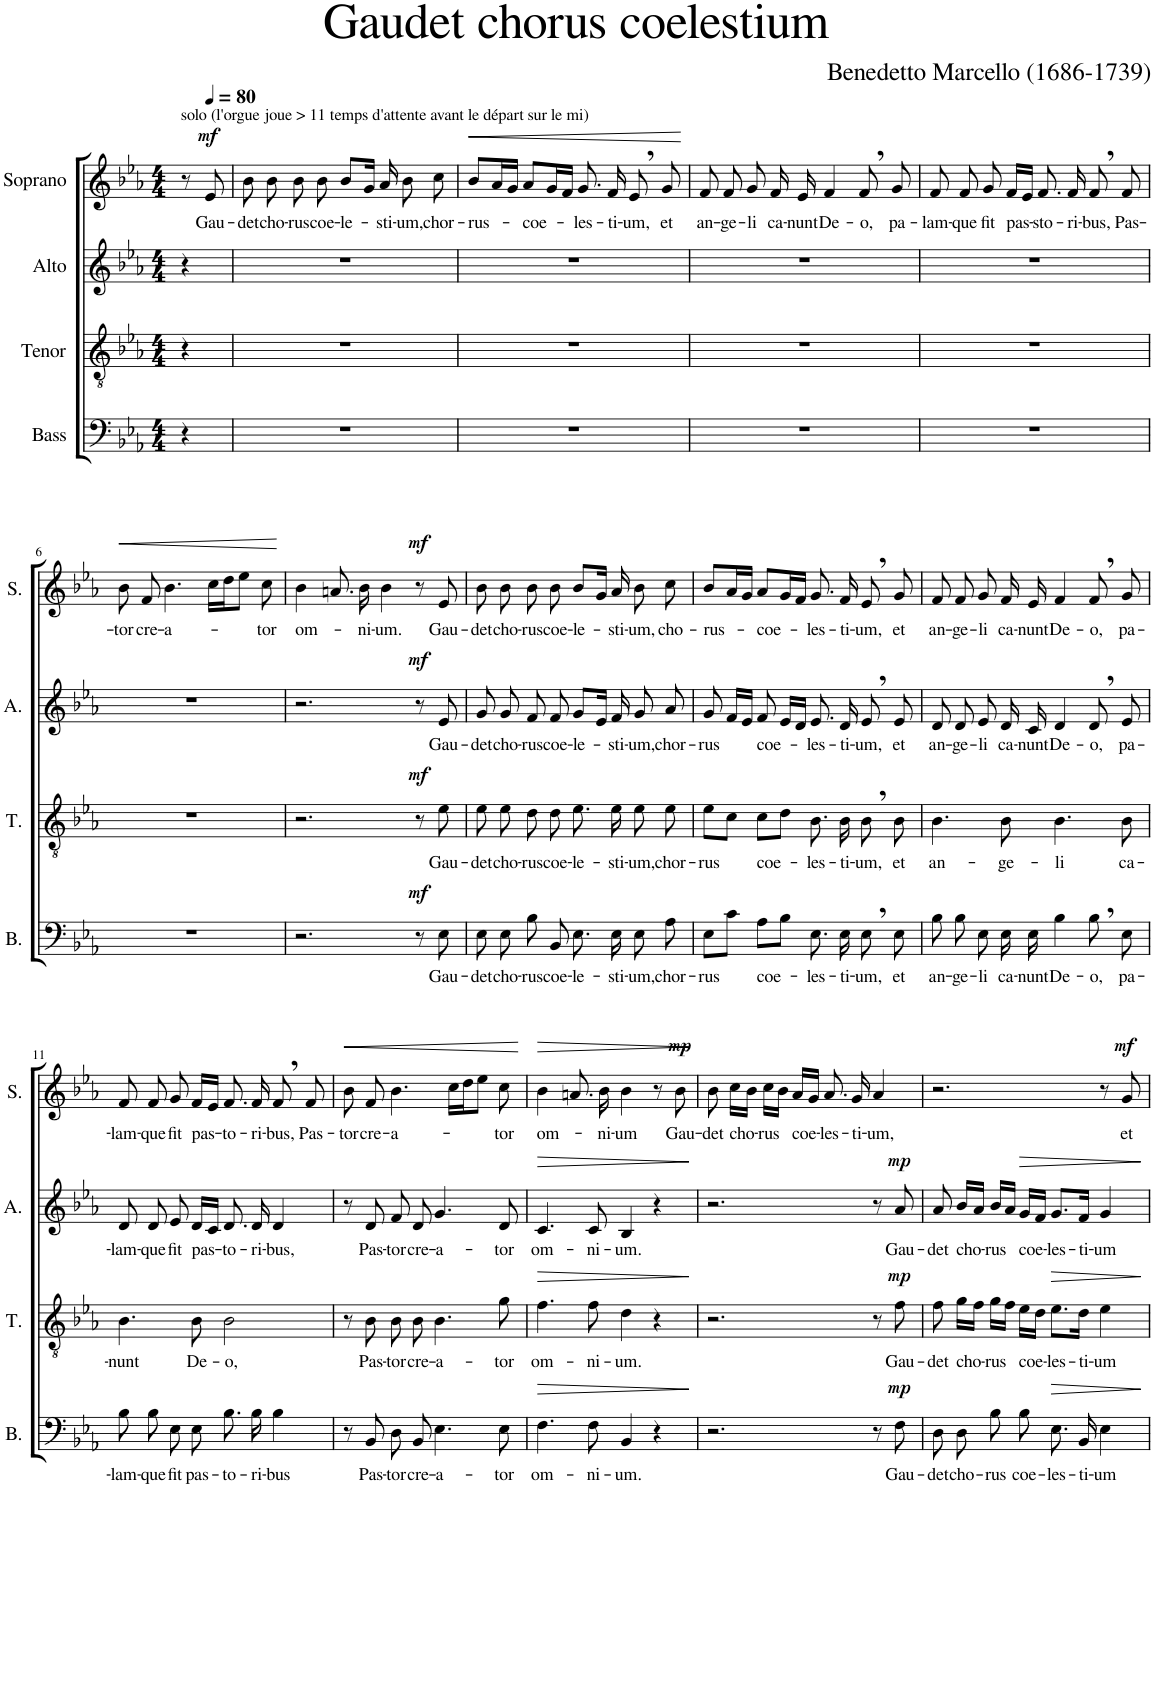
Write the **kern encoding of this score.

**kern	**text	**dynam	**kern	**text	**dynam	**kern	**text	**dynam	**kern	**text	**dynam
*part4	*part4	*part4	*part3	*part3	*part3	*part2	*part2	*part2	*part1	*part1	*part1
*staff4	*staff4	*staff4	*staff3	*staff3	*staff3	*staff2	*staff2	*staff2	*staff1	*staff1	*staff1
*I"Bass	*	*	*I"Tenor	*	*	*I"Alto	*	*	*I"Soprano	*	*
*I'B.	*	*	*I'T.	*	*	*I'A.	*	*	*I'S.	*	*
*clefF4	*	*	*clefGv2	*	*	*clefG2	*	*	*clefG2	*	*
*k[b-e-a-]	*	*	*k[b-e-a-]	*	*	*k[b-e-a-]	*	*	*k[b-e-a-]	*	*
*M4/4	*	*	*M4/4	*	*	*M4/4	*	*	*M4/4	*	*
=1	=1	=1	=1	=1	=1	=1	=1	=1	=1	=1	=1
!	!	!	!	!	!	!	!	!	!LO:TX:a:t=solo (l'orgue joue > 11 temps d'attente avant le départ sur le mi)	!	!
4r	.	.	4r	.	.	4r	.	.	8r	.	.
*	*	*	*	*	*	*	*	*	*MM80	*	*
!	!	!	!	!	!	!	!	!	!	!LO:LY:b	!LO:DY:a
.	.	.	.	.	.	.	.	.	8e-/	Gau-	mf
=2	=2	=2	=2	=2	=2	=2	=2	=2	=2	=2	=2
!	!	!	!	!	!	!	!	!	!	!LO:LY:b	!
1r	.	.	1r	.	.	1r	.	.	8b-\	-det	.
!	!	!	!	!	!	!	!	!	!	!LO:LY:b	!
.	.	.	.	.	.	.	.	.	8b-\	cho-	.
!	!	!	!	!	!	!	!	!	!	!LO:LY:b	!
.	.	.	.	.	.	.	.	.	8b-\	-rus	.
!	!	!	!	!	!	!	!	!	!	!LO:LY:b	!
.	.	.	.	.	.	.	.	.	8b-\	coe-	.
!	!	!	!	!	!	!	!	!	!	!LO:LY:b	!
.	.	.	.	.	.	.	.	.	8b-/L	-le-	.
.	.	.	.	.	.	.	.	.	16g/Jk	.	.
!	!	!	!	!	!	!	!	!	!	!LO:LY:b	!
.	.	.	.	.	.	.	.	.	16a-/	-sti-	.
!	!	!	!	!	!	!	!	!	!	!LO:LY:b	!
.	.	.	.	.	.	.	.	.	8b-\	-um,	.
!	!	!	!	!	!	!	!	!	!	!LO:LY:b	!
.	.	.	.	.	.	.	.	.	8cc\	chor-	.
=3	=3	=3	=3	=3	=3	=3	=3	=3	=3	=3	=3
!	!	!	!	!	!	!	!	!	!	!LO:LY:b	!LO:HP:b
1r	.	.	1r	.	.	1r	.	.	8b-/L	-rus-	<
.	.	.	.	.	.	.	.	.	16a-/L	.	.
.	.	.	.	.	.	.	.	.	16g/JJ	.	.
!	!	!	!	!	!	!	!	!	!	!LO:LY:b	!
.	.	.	.	.	.	.	.	.	8a-/L	-coe-	.
.	.	.	.	.	.	.	.	.	16g/L	.	.
.	.	.	.	.	.	.	.	.	16f/JJ	.	.
!	!	!	!	!	!	!	!	!	!	!LO:LY:b	!
.	.	.	.	.	.	.	.	.	8.g/	-les-	.
!	!	!	!	!	!	!	!	!	!	!LO:LY:b	!
.	.	.	.	.	.	.	.	.	16f/	-ti-	.
!	!	!	!	!	!	!	!	!	!	!LO:LY:b	!
.	.	.	.	.	.	.	.	.	8e-,/	-um,	.
!	!	!	!	!	!	!	!	!	!	!LO:LY:b	!
.	.	.	.	.	.	.	.	.	8g/	et	.
.	.	.	.	.	.	.	.	.	.	.	[
=4	=4	=4	=4	=4	=4	=4	=4	=4	=4	=4	=4
!	!	!	!	!	!	!	!	!	!	!LO:LY:b	!
1r	.	.	1r	.	.	1r	.	.	8f/	an-	.
!	!	!	!	!	!	!	!	!	!	!LO:LY:b	!
.	.	.	.	.	.	.	.	.	8f/	-ge-	.
!	!	!	!	!	!	!	!	!	!	!LO:LY:b	!
.	.	.	.	.	.	.	.	.	8g/	-li	.
!	!	!	!	!	!	!	!	!	!	!LO:LY:b	!
.	.	.	.	.	.	.	.	.	16f/	ca-	.
!	!	!	!	!	!	!	!	!	!	!LO:LY:b	!
.	.	.	.	.	.	.	.	.	16e-/	-nunt	.
!	!	!	!	!	!	!	!	!	!	!LO:LY:b	!
.	.	.	.	.	.	.	.	.	4f/	De-	.
!	!	!	!	!	!	!	!	!	!	!LO:LY:b	!
.	.	.	.	.	.	.	.	.	8f,/	-o,	.
!	!	!	!	!	!	!	!	!	!	!LO:LY:b	!
.	.	.	.	.	.	.	.	.	8g/	pa-	.
=5	=5	=5	=5	=5	=5	=5	=5	=5	=5	=5	=5
!	!	!	!	!	!	!	!	!	!	!LO:LY:b	!
1r	.	.	1r	.	.	1r	.	.	8f/	-lam-	.
!	!	!	!	!	!	!	!	!	!	!LO:LY:b	!
.	.	.	.	.	.	.	.	.	8f/	-que	.
!	!	!	!	!	!	!	!	!	!	!LO:LY:b	!
.	.	.	.	.	.	.	.	.	8g/	fit	.
!	!	!	!	!	!	!	!	!	!	!LO:LY:b	!
.	.	.	.	.	.	.	.	.	16f/LL	pas-	.
.	.	.	.	.	.	.	.	.	16e-/JJ	.	.
!	!	!	!	!	!	!	!	!	!	!LO:LY:b	!
.	.	.	.	.	.	.	.	.	8.f/	-sto-	.
!	!	!	!	!	!	!	!	!	!	!LO:LY:b	!
.	.	.	.	.	.	.	.	.	16f/	-ri-	.
!	!	!	!	!	!	!	!	!	!	!LO:LY:b	!
.	.	.	.	.	.	.	.	.	8f,/	-bus,	.
!	!	!	!	!	!	!	!	!	!	!LO:LY:b	!
.	.	.	.	.	.	.	.	.	8f/	Pas-	.
!!LO:LB:g=z
=6	=6	=6	=6	=6	=6	=6	=6	=6	=6	=6	=6
!	!	!	!	!	!	!	!	!	!	!LO:LY:b	!LO:HP:b
1r	.	.	1r	.	.	1r	.	.	8b-\	-tor	<
!	!	!	!	!	!	!	!	!	!	!LO:LY:b	!
.	.	.	.	.	.	.	.	.	8f/	cre-	.
!	!	!	!	!	!	!	!	!	!	!LO:LY:b	!
.	.	.	.	.	.	.	.	.	4.b-\	-a-	.
.	.	.	.	.	.	.	.	.	16cc\LL	.	.
.	.	.	.	.	.	.	.	.	16dd\J	.	.
.	.	.	.	.	.	.	.	.	8ee-\J	.	.
!	!	!	!	!	!	!	!	!	!	!LO:LY:b	!
.	.	.	.	.	.	.	.	.	8cc\	-tor	.
.	.	.	.	.	.	.	.	.	.	.	[
=7	=7	=7	=7	=7	=7	=7	=7	=7	=7	=7	=7
!	!	!	!	!	!	!	!	!	!	!LO:LY:b	!
2.r	.	.	2.r	.	.	2.r	.	.	4b-\	om-	.
.	.	.	.	.	.	.	.	.	8.an/	.	.
!	!	!	!	!	!	!	!	!	!	!LO:LY:b	!
.	.	.	.	.	.	.	.	.	16b-\	-ni-	.
!	!	!	!	!	!	!	!	!	!	!LO:LY:b	!
.	.	.	.	.	.	.	.	.	4b-\	-um.	.
!	!	!LO:DY:a	!	!	!LO:DY:a	!	!	!LO:DY:a	!	!	!LO:DY:a
8r	.	mf	8r	.	mf	8r	.	mf	8r	.	mf
!	!LO:LY:b	!	!	!LO:LY:b	!	!	!LO:LY:b	!	!	!LO:LY:b	!
8E-\	Gau-	.	8e-\	Gau-	.	8e-/	Gau-	.	8e-/	Gau-	.
=8	=8	=8	=8	=8	=8	=8	=8	=8	=8	=8	=8
!	!LO:LY:b	!	!	!LO:LY:b	!	!	!LO:LY:b	!	!	!LO:LY:b	!
8E-\	-det	.	8e-\	-det	.	8g/	-det	.	8b-\	-det	.
!	!LO:LY:b	!	!	!LO:LY:b	!	!	!LO:LY:b	!	!	!LO:LY:b	!
8E-\	cho-	.	8e-\	cho-	.	8g/	cho-	.	8b-\	cho-	.
!	!LO:LY:b	!	!	!LO:LY:b	!	!	!LO:LY:b	!	!	!LO:LY:b	!
8B-\	-rus	.	8d\	-rus	.	8f/	-rus	.	8b-\	-rus	.
!	!LO:LY:b	!	!	!LO:LY:b	!	!	!LO:LY:b	!	!	!LO:LY:b	!
8BB-/	coe-	.	8d\	coe-	.	8f/	coe-	.	8b-\	coe-	.
!	!LO:LY:b	!	!	!LO:LY:b	!	!	!LO:LY:b	!	!	!LO:LY:b	!
8.E-\	-le-	.	8.e-\	-le-	.	8g/L	-le-	.	8b-/L	-le-	.
.	.	.	.	.	.	16e-/Jk	.	.	16g/Jk	.	.
!	!LO:LY:b	!	!	!LO:LY:b	!	!	!LO:LY:b	!	!	!LO:LY:b	!
16E-\	-sti-	.	16e-\	-sti-	.	16f/	-sti-	.	16a-/	-sti-	.
!	!LO:LY:b	!	!	!LO:LY:b	!	!	!LO:LY:b	!	!	!LO:LY:b	!
8E-\	-um,	.	8e-\	-um,	.	8g/	-um,	.	8b-\	-um,	.
!	!LO:LY:b	!	!	!LO:LY:b	!	!	!LO:LY:b	!	!	!LO:LY:b	!
8A-\	chor-	.	8e-\	chor-	.	8a-/	chor-	.	8cc\	cho-	.
=9	=9	=9	=9	=9	=9	=9	=9	=9	=9	=9	=9
!	!LO:LY:b	!	!	!LO:LY:b	!	!	!LO:LY:b	!	!	!LO:LY:b	!
8E-\L	-rus	.	8e-\L	-rus	.	8g/	-rus	.	8b-/L	-rus-	.
8c\J	.	.	8c\J	.	.	16f/LL	.	.	16a-/L	.	.
.	.	.	.	.	.	16e-/JJ	.	.	16g/JJ	.	.
!	!LO:LY:b	!	!	!LO:LY:b	!	!	!LO:LY:b	!	!	!LO:LY:b	!
8A-\L	coe-	.	8c\L	coe-	.	8f/	coe-	.	8a-/L	-coe-	.
8B-\J	.	.	8d\J	.	.	16e-/LL	.	.	16g/L	.	.
.	.	.	.	.	.	16d/JJ	.	.	16f/JJ	.	.
!	!LO:LY:b	!	!	!LO:LY:b	!	!	!LO:LY:b	!	!	!LO:LY:b	!
8.E-\	-les-	.	8.B-\	-les-	.	8.e-/	-les-	.	8.g/	-les-	.
!	!LO:LY:b	!	!	!LO:LY:b	!	!	!LO:LY:b	!	!	!LO:LY:b	!
16E-\	-ti-	.	16B-\	-ti-	.	16d/	-ti-	.	16f/	-ti-	.
!	!LO:LY:b	!	!	!LO:LY:b	!	!	!LO:LY:b	!	!	!LO:LY:b	!
8E-,\	-um,	.	8B-,\	-um,	.	8e-,/	-um,	.	8e-,/	-um,	.
!	!LO:LY:b	!	!	!LO:LY:b	!	!	!LO:LY:b	!	!	!LO:LY:b	!
8E-\	et	.	8B-\	et	.	8e-/	et	.	8g/	et	.
=10	=10	=10	=10	=10	=10	=10	=10	=10	=10	=10	=10
!	!LO:LY:b	!	!	!LO:LY:b	!	!	!LO:LY:b	!	!	!LO:LY:b	!
8B-\	an-	.	4.B-\	an-	.	8d/	an-	.	8f/	an-	.
!	!LO:LY:b	!	!	!	!	!	!LO:LY:b	!	!	!LO:LY:b	!
8B-\	-ge-	.	.	.	.	8d/	-ge-	.	8f/	-ge-	.
!	!LO:LY:b	!	!	!	!	!	!LO:LY:b	!	!	!LO:LY:b	!
8E-\	-li	.	.	.	.	8e-/	-li	.	8g/	-li	.
!	!LO:LY:b	!	!	!LO:LY:b	!	!	!LO:LY:b	!	!	!LO:LY:b	!
16E-\	ca-	.	8B-\	-ge-	.	16d/	ca-	.	16f/	ca-	.
!	!LO:LY:b	!	!	!	!	!	!LO:LY:b	!	!	!LO:LY:b	!
16E-\	-nunt	.	.	.	.	16c/	-nunt	.	16e-/	-nunt	.
!	!LO:LY:b	!	!	!LO:LY:b	!	!	!LO:LY:b	!	!	!LO:LY:b	!
4B-\	De-	.	4.B-\	-li	.	4d/	De-	.	4f/	De-	.
!	!LO:LY:b	!	!	!	!	!	!LO:LY:b	!	!	!LO:LY:b	!
8B-,\	-o,	.	.	.	.	8d,/	-o,	.	8f,/	-o,	.
!	!LO:LY:b	!	!	!LO:LY:b	!	!	!LO:LY:b	!	!	!LO:LY:b	!
8E-\	pa-	.	8B-\	ca-	.	8e-/	pa-	.	8g/	pa-	.
!!LO:LB:g=z
=11	=11	=11	=11	=11	=11	=11	=11	=11	=11	=11	=11
!	!LO:LY:b	!	!	!LO:LY:b	!	!	!LO:LY:b	!	!	!LO:LY:b	!
8B-\	-lam-	.	4.B-\	-nunt	.	8d/	-lam-	.	8f/	-lam-	.
!	!LO:LY:b	!	!	!	!	!	!LO:LY:b	!	!	!LO:LY:b	!
8B-\	-que	.	.	.	.	8d/	-que	.	8f/	-que	.
!	!LO:LY:b	!	!	!	!	!	!LO:LY:b	!	!	!LO:LY:b	!
8E-\	fit	.	.	.	.	8e-/	fit	.	8g/	fit	.
!	!LO:LY:b	!	!	!LO:LY:b	!	!	!LO:LY:b	!	!	!LO:LY:b	!
8E-\	pas-	.	8B-\	De-	.	16d/LL	pas-	.	16f/LL	pas-	.
.	.	.	.	.	.	16c/JJ	.	.	16e-/JJ	.	.
!	!LO:LY:b	!	!	!LO:LY:b	!	!	!LO:LY:b	!	!	!LO:LY:b	!
8.B-\	-to-	.	2B-\	-o,	.	8.d/	-to-	.	8.f/	-to-	.
!	!LO:LY:b	!	!	!	!	!	!LO:LY:b	!	!	!LO:LY:b	!
16B-\	-ri-	.	.	.	.	16d/	-ri-	.	16f/	-ri-	.
!	!LO:LY:b	!	!	!	!	!	!LO:LY:b	!	!	!LO:LY:b	!
4B-\	-bus	.	.	.	.	4d/	-bus,	.	8f,/	-bus,	.
!	!	!	!	!	!	!	!	!	!	!LO:LY:b	!
.	.	.	.	.	.	.	.	.	8f/	Pas-	.
=12	=12	=12	=12	=12	=12	=12	=12	=12	=12	=12	=12
!	!	!	!	!	!	!	!	!	!	!LO:LY:b	!LO:HP:b
8r	.	.	8r	.	.	8r	.	.	8b-\	-tor	<
!	!LO:LY:b	!	!	!LO:LY:b	!	!	!LO:LY:b	!	!	!LO:LY:b	!
8BB-/	Pas-	.	8B-\	Pas-	.	8d/	Pas-	.	8f/	cre-	.
!	!LO:LY:b	!	!	!LO:LY:b	!	!	!LO:LY:b	!	!	!LO:LY:b	!
8D\	-tor	.	8B-\	-tor	.	8f/	-tor	.	4.b-\	-a-	.
!	!LO:LY:b	!	!	!LO:LY:b	!	!	!LO:LY:b	!	!	!	!
8BB-/	cre-	.	8B-\	cre-	.	8d/	cre-	.	.	.	.
!	!LO:LY:b	!	!	!LO:LY:b	!	!	!LO:LY:b	!	!	!	!
4.E-\	-a-	.	4.B-\	-a-	.	4.g/	-a-	.	.	.	.
.	.	.	.	.	.	.	.	.	16cc\LL	.	.
.	.	.	.	.	.	.	.	.	16dd\J	.	.
.	.	.	.	.	.	.	.	.	8ee-\J	.	.
!	!LO:LY:b	!	!	!LO:LY:b	!	!	!LO:LY:b	!	!	!LO:LY:b	!
8E-\	-tor	.	8g\	-tor	.	8d/	-tor	.	8cc\	-tor	.
.	.	.	.	.	.	.	.	.	.	.	[
=13	=13	=13	=13	=13	=13	=13	=13	=13	=13	=13	=13
!	!LO:LY:b	!LO:HP:b	!	!LO:LY:b	!LO:HP:b	!	!LO:LY:b	!LO:HP:b	!	!LO:LY:b	!LO:HP:b
4.F\	om-	>	4.f\	om-	>	4.c/	om-	>	4b-\	om-	>
.	.	.	.	.	.	.	.	.	8.an/	.	.
!	!LO:LY:b	!	!	!LO:LY:b	!	!	!LO:LY:b	!	!	!	!
8F\	-ni-	.	8f\	-ni-	.	8c/	-ni-	.	.	.	.
!	!	!	!	!	!	!	!	!	!	!LO:LY:b	!
.	.	.	.	.	.	.	.	.	16b-\	-ni-	.
!	!LO:LY:b	!	!	!LO:LY:b	!	!	!LO:LY:b	!	!	!LO:LY:b	!
4BB-/	-um.	.	4d\	-um.	.	4B-/	-um.	.	4b-\	-um	.
4r	.	.	4r	.	.	4r	.	.	8r	.	.
!	!	!	!	!	!	!	!	!	!	!LO:LY:b	!LO:DY:a
.	.	.	.	.	.	.	.	.	8b-\	Gau-	mp
.	.	]	.	.	]	.	.	]	.	.	]
=14	=14	=14	=14	=14	=14	=14	=14	=14	=14	=14	=14
!	!	!	!	!	!	!	!	!	!	!LO:LY:b	!
2.r	.	.	2.r	.	.	2.r	.	.	8b-\	-det	.
!	!	!	!	!	!	!	!	!	!	!LO:LY:b	!
.	.	.	.	.	.	.	.	.	16cc\LL	cho-	.
.	.	.	.	.	.	.	.	.	16b-\JJ	.	.
!	!	!	!	!	!	!	!	!	!	!LO:LY:b	!
.	.	.	.	.	.	.	.	.	16cc\LL	-rus	.
.	.	.	.	.	.	.	.	.	16b-\JJ	.	.
!	!	!	!	!	!	!	!	!	!	!LO:LY:b	!
.	.	.	.	.	.	.	.	.	16a-/LL	coe-	.
.	.	.	.	.	.	.	.	.	16g/JJ	.	.
!	!	!	!	!	!	!	!	!	!	!LO:LY:b	!
.	.	.	.	.	.	.	.	.	8.a-/	-les-	.
!	!	!	!	!	!	!	!	!	!	!LO:LY:b	!
.	.	.	.	.	.	.	.	.	16g/	-ti-	.
!	!	!	!	!	!	!	!	!	!	!LO:LY:b	!
8r	.	.	8r	.	.	8r	.	.	4a-/	-um,	.
!	!LO:LY:b	!LO:DY:a	!	!LO:LY:b	!LO:DY:a	!	!LO:LY:b	!LO:DY:a	!	!	!
8F\	Gau-	mp	8f\	Gau-	mp	8a-/	Gau-	mp	.	.	.
=15	=15	=15	=15	=15	=15	=15	=15	=15	=15	=15	=15
!	!LO:LY:b	!	!	!LO:LY:b	!	!	!LO:LY:b	!	!	!	!
8D\	-det	.	8f\	-det	.	8a-/	-det	.	2.r	.	.
!	!LO:LY:b	!	!	!LO:LY:b	!	!	!LO:LY:b	!	!	!	!
8D\	cho-	.	16g\LL	cho-	.	16b-/LL	cho-	.	.	.	.
.	.	.	16f\JJ	.	.	16a-/JJ	.	.	.	.	.
!	!LO:LY:b	!	!	!LO:LY:b	!	!	!LO:LY:b	!	!	!	!
8B-\	-rus	.	16g\LL	-rus	.	16b-/LL	-rus	.	.	.	.
.	.	.	16f\JJ	.	.	16a-/JJ	.	.	.	.	.
!	!LO:LY:b	!	!	!LO:LY:b	!	!	!LO:LY:b	!LO:HP:b	!	!	!
8B-\	coe-	.	16e-\LL	coe-	.	16g/LL	coe-	>	.	.	.
.	.	.	16d\JJ	.	.	16f/JJ	.	.	.	.	.
!	!LO:LY:b	!LO:HP:b	!	!LO:LY:b	!LO:HP:b	!	!LO:LY:b	!	!	!	!
8.E-\	-les-	>	8.e-\L	-les-	>	8.g/L	-les-	.	.	.	.
!	!LO:LY:b	!	!	!LO:LY:b	!	!	!LO:LY:b	!	!	!	!
16BB-/	-ti-	.	16d\Jk	-ti-	.	16f/Jk	-ti-	.	.	.	.
!	!LO:LY:b	!	!	!LO:LY:b	!	!	!LO:LY:b	!	!	!	!
4E-\	-um	.	4e-\	-um	.	4g/	-um	.	8r	.	.
!	!	!	!	!	!	!	!	!	!	!LO:LY:b	!LO:DY:a
.	.	.	.	.	.	.	.	.	8g/	et	mf
.	.	]	.	.	]	.	.	]	.	.	.
=	=	=	=	=	=	=	=	=	=	=	=
*-	*-	*-	*-	*-	*-	*-	*-	*-	*-	*-	*-
